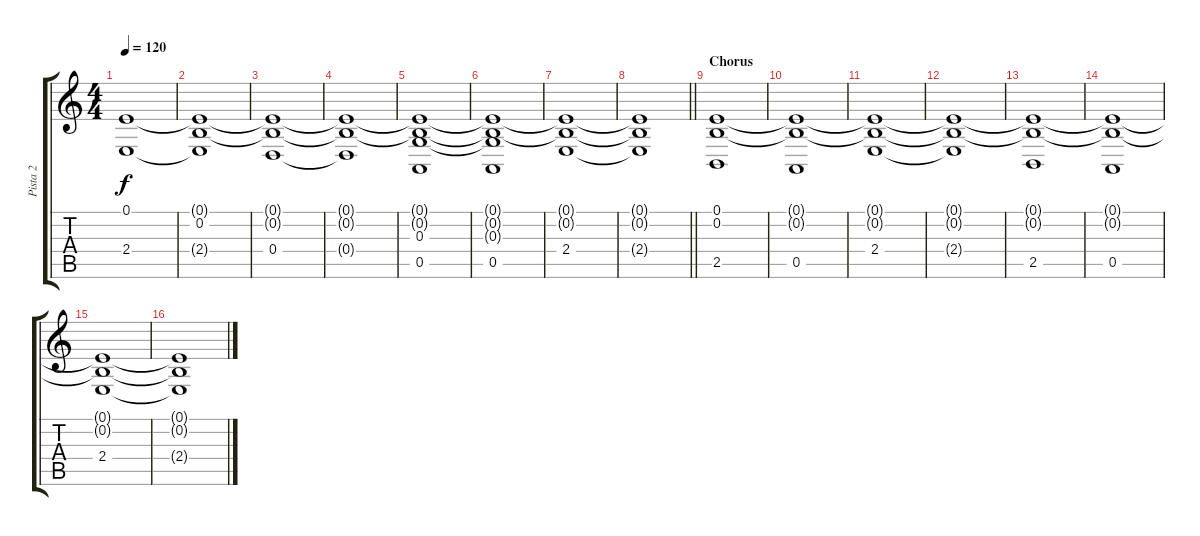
\track ("Pista 2" "Pista 2") {instrument pad2warm}
\staff {score tabs}
\tuning (E4 B3 G3 D3 A2 E2) {hide}
\ts (4 4)
\tempo 120
\clef g2
\ks c
(0.1{t} 2.4).1{dy f} |
(0.1{t} 0.2{t} 2.4{t}).1 |
(0.1{t} 0.2{t} 0.4).1 |
(0.1{t} 0.2{t} 0.4{t}).1 |
(0.1{t} 0.2{t} 0.3 0.5).1 |
(0.1{t} 0.2{t} 0.3{t} 0.5).1 |
(0.1{t} 0.2{t} 2.4).1 |
\barLineRight lightlight
(0.1{t} 0.2{t} 2.4{t}).1 |
\section ("" "Chorus")
(0.1 0.2 2.5).1 |
(0.1{t} 0.2{t} 0.5).1 |
(0.1{t} 0.2{t} 2.4).1 |
(0.1{t} 0.2{t} 2.4{t}).1 |
(0.1{t} 0.2{t} 2.5).1 |
(0.1{t} 0.2{t} 0.5).1 |
(0.1{t} 0.2{t} 2.4).1 |
(0.1{t} 0.2{t} 2.4{t}).1
